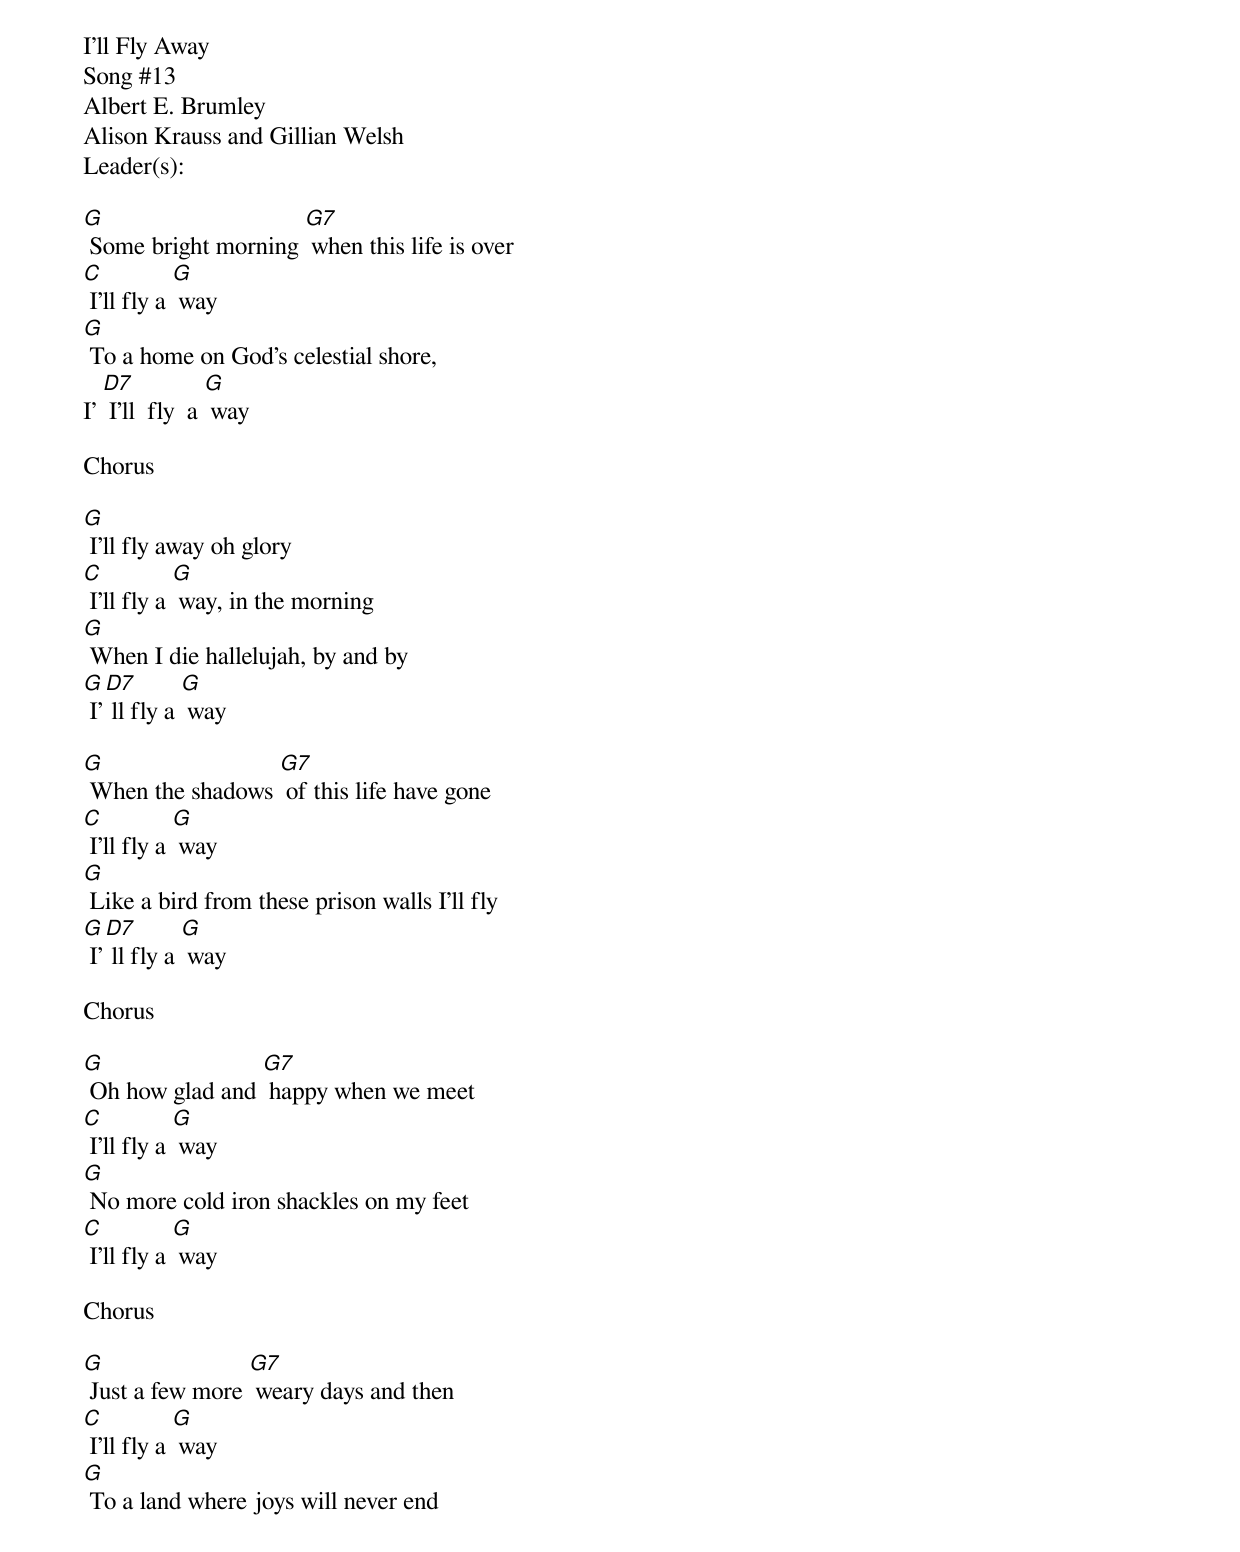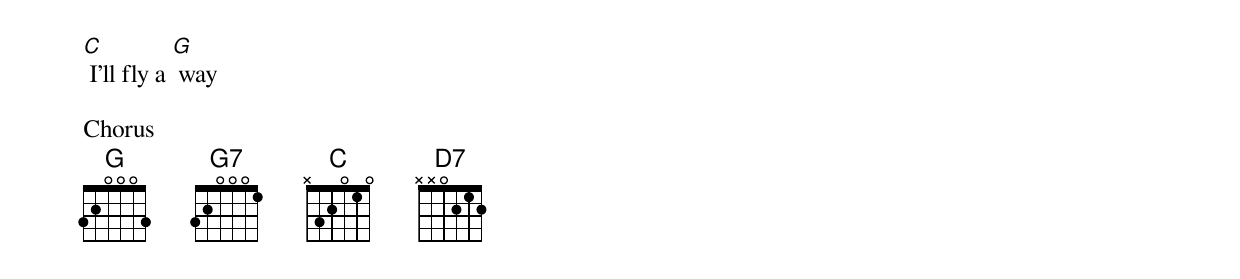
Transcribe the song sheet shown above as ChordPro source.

I’ll Fly Away
Song #13
Albert E. Brumley
Alison Krauss and Gillian Welsh
Leader(s):

[G] Some bright morning [G7] when this life is over
[C] I’ll fly a [G] way
[G] To a home on God's celestial shore,
I' [D7] I’ll  fly  a [G] way

Chorus

[G] I’ll fly away oh glory
[C] I’ll fly a [G] way, in the morning
[G] When I die hallelujah, by and by
[G] I’[D7] ll fly a [G] way

[G] When the shadows [G7] of this life have gone
[C] I’ll fly a [G] way
[G] Like a bird from these prison walls I’ll fly
[G] I’[D7] ll fly a [G] way

Chorus

[G] Oh how glad and [G7] happy when we meet
[C] I’ll fly a [G] way
[G] No more cold iron shackles on my feet
[C] I’ll fly a [G] way

Chorus

[G] Just a few more [G7] weary days and then
[C] I’ll fly a [G] way
[G] To a land where joys will never end
[C] I’ll fly a [G] way

Chorus
